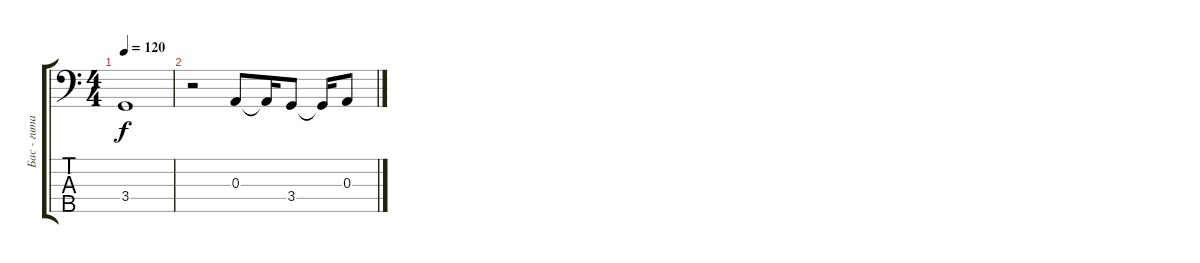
\track ("Бас - гитара" "Бас - гита") {instrument electricbassfinger}
\staff {score tabs}
\tuning (G2 D2 A1 E1 B0) {hide}
\ts (4 4)
\tempo 120
\clef f4
\ks c
3.4{t}.1{dy f} |
r.2 0.3.8 0.3{t}.16 3.4.8 3.4{t}.16 0.3.8
